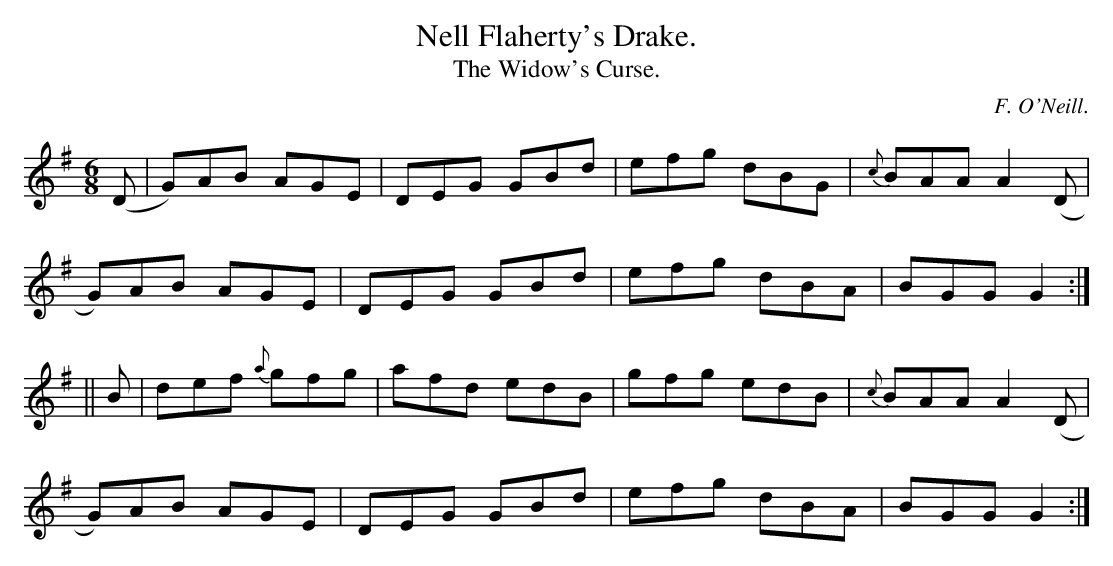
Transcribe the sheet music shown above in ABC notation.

X:1
T: Nell Flaherty's Drake.
T: The Widow's Curse.
C: F. O'Neill.
M: 6/8
K: G
(D|G)AB AGE|DEG GBd|efg dBG|{c}BAA A2 (D|
G)AB AGE|DEG GBd|efg dBA|BGG G2:|
||B|def {a}gfg|afd edB|gfg edB|{c}BAA A2 (D|
G)AB AGE|DEG GBd|efg dBA|BGG G2:|
